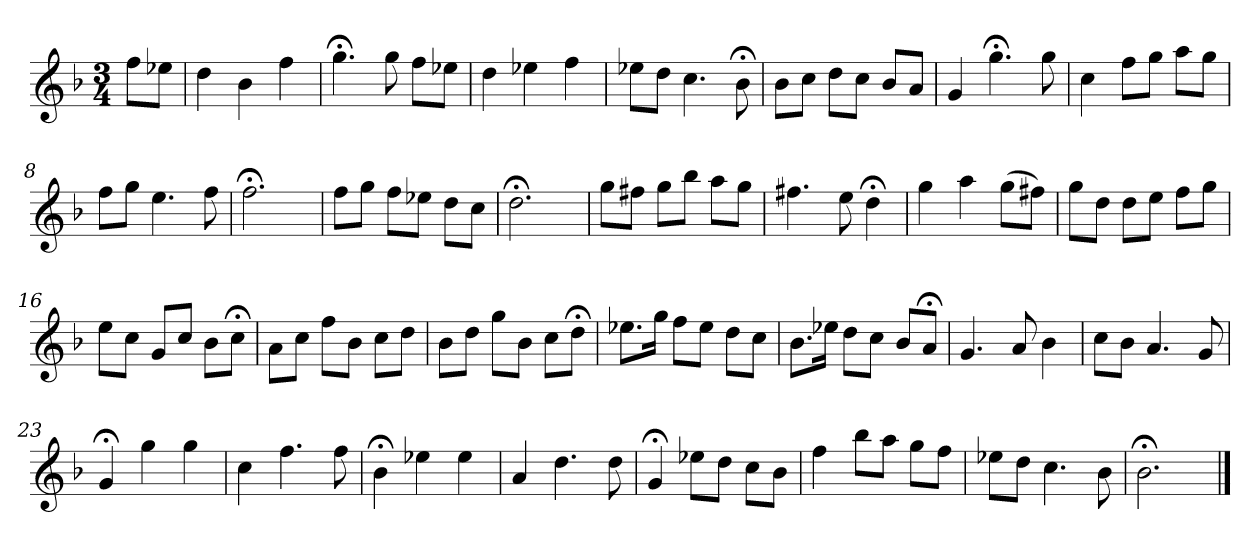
**kern
*part1
*staff1
*k[b-]
*B-:lyd
*M3/4
*MM120
=
8ffL
8ee-XJ
=1
4dd
4b-
4ff
=2
4.gg;<
8gg
8ffL
8ee-XJ
=3
4dd
4ee-X
4ff
=4
8ee-XL
8ddJ
4.cc
8b-;<
=5
8b-L
8ccJ
8ddL
8ccJ
8b-L
8aJ
=6
4g
4.gg;<
8gg
=7
4cc
8ffL
8ggJ
8aaL
8ggJ
=8
8ffL
8ggJ
4.ee
8ff
=9
2.ff;<
=10
8ffL
8ggJ
8ffL
8ee-XJ
8ddL
8ccJ
=11
2.dd;<
=12
8ggL
8ff#XJ
8ggL
8bb-J
8aaL
8ggJ
=13
4.ff#X
8ee
4dd;<
=14
4gg
4aa
(8ggL
8ff#XJ)
=15
8ggL
8ddJ
8ddL
8eeJ
8ffL
8ggJ
=16
8eeL
8ccJ
8gL
8ccJ
8b-L
8cc;<J
=17
8aL
8ccJ
8ffL
8b-J
8ccL
8ddJ
=18
8b-L
8ddJ
8ggL
8b-J
8ccL
8dd;<J
=19
8.ee-XL
16ggJk
8ffL
8ee-J
8ddL
8ccJ
=20
8.b-L
16ee-XJk
8ddL
8ccJ
8b-L
8a;<J
=21
4.g
8a
4b-
=22
8ccL
8b-J
4.a
8g
=23
4g;<
4gg
4gg
=24
4cc
4.ff
8ff
=25
4b-;<
4ee-X
4ee-
=26
4a
4.dd
8dd
=27
4g;<
8ee-XL
8ddJ
8ccL
8b-J
=28
4ff
8bb-L
8aaJ
8ggL
8ffJ
=29
8ee-XL
8ddJ
4.cc
8b-
=30
2.b-;<
==
*-
